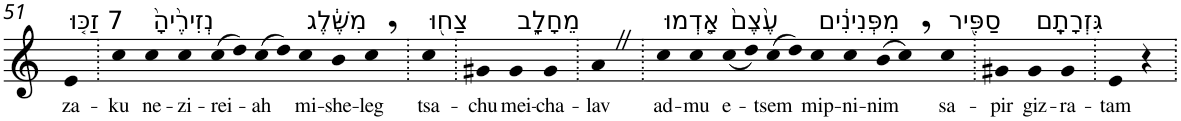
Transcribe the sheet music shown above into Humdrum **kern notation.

**kern	**text
*part1	*part1
*staff1	*staff1
*I"Piano	*
*I'Pno	*
!!LO:PB:g=z
*clefG2	*
*k[]	*
=51	=51
!LO:TX:a:t=7 זַכּ֤וּ	!
!	!LO:LY:b
4e	za-
=52.	=52.
!	!LO:LY:b
4cc	-ku
!LO:TX:a:t=נְזִירֶ֙יהָ֙	!
!	!LO:LY:b
4cc	ne-
!	!LO:LY:b
4cc	-zi-
!	!LO:LY:b
(>8cc	-rei-
8dd)	.
!	!LO:LY:b
(>8cc	-ah
8dd)	.
!LO:TX:a:t=מִשֶּׁ֔לֶג	!
!	!LO:LY:b
4cc	mi-
!	!LO:LY:b
4b	-she-
!	!LO:LY:b
4cc,	-leg
=53.	=53.
!LO:TX:a:t=צַח֖וּ	!
!	!LO:LY:b
4cc	tsa-
=54.	=54.
!	!LO:LY:b
4g#X	-chu
!LO:TX:a:t=מֵחָלָ֑ב	!
!	!LO:LY:b
4g#	mei-
!	!LO:LY:b
4g#	-cha-
=55.	=55.
!	!LO:LY:b
4aZ	-lav
=56.	=56.
!LO:TX:a:t=אָ֤דְמוּ	!
!	!LO:LY:b
4cc	ad-
!	!LO:LY:b
4cc	-mu
!LO:TX:a:t=עֶ֙צֶם֙	!
!	!LO:LY:b
(<8cc	e-
8dd)	.
!	!LO:LY:b
(>8cc	-tsem
8dd)	.
!LO:TX:a:t=מִפְּנִינִ֔ים	!
!	!LO:LY:b
4cc	mip-
!	!LO:LY:b
4cc	-ni-
!	!LO:LY:b
(>8b	-nim
8cc,)	.
!LO:TX:a:t=סַפִּ֖יר	!
!	!LO:LY:b
4cc	sa-
=57.	=57.
!	!LO:LY:b
4g#X	-pir
!LO:TX:a:t=גִּזְרָתָֽם	!
!	!LO:LY:b
4g#	giz-
!	!LO:LY:b
4g#	-ra-
=58.	=58.
!	!LO:LY:b
4e	-tam
4r	.
=.	=.
*-	*-
